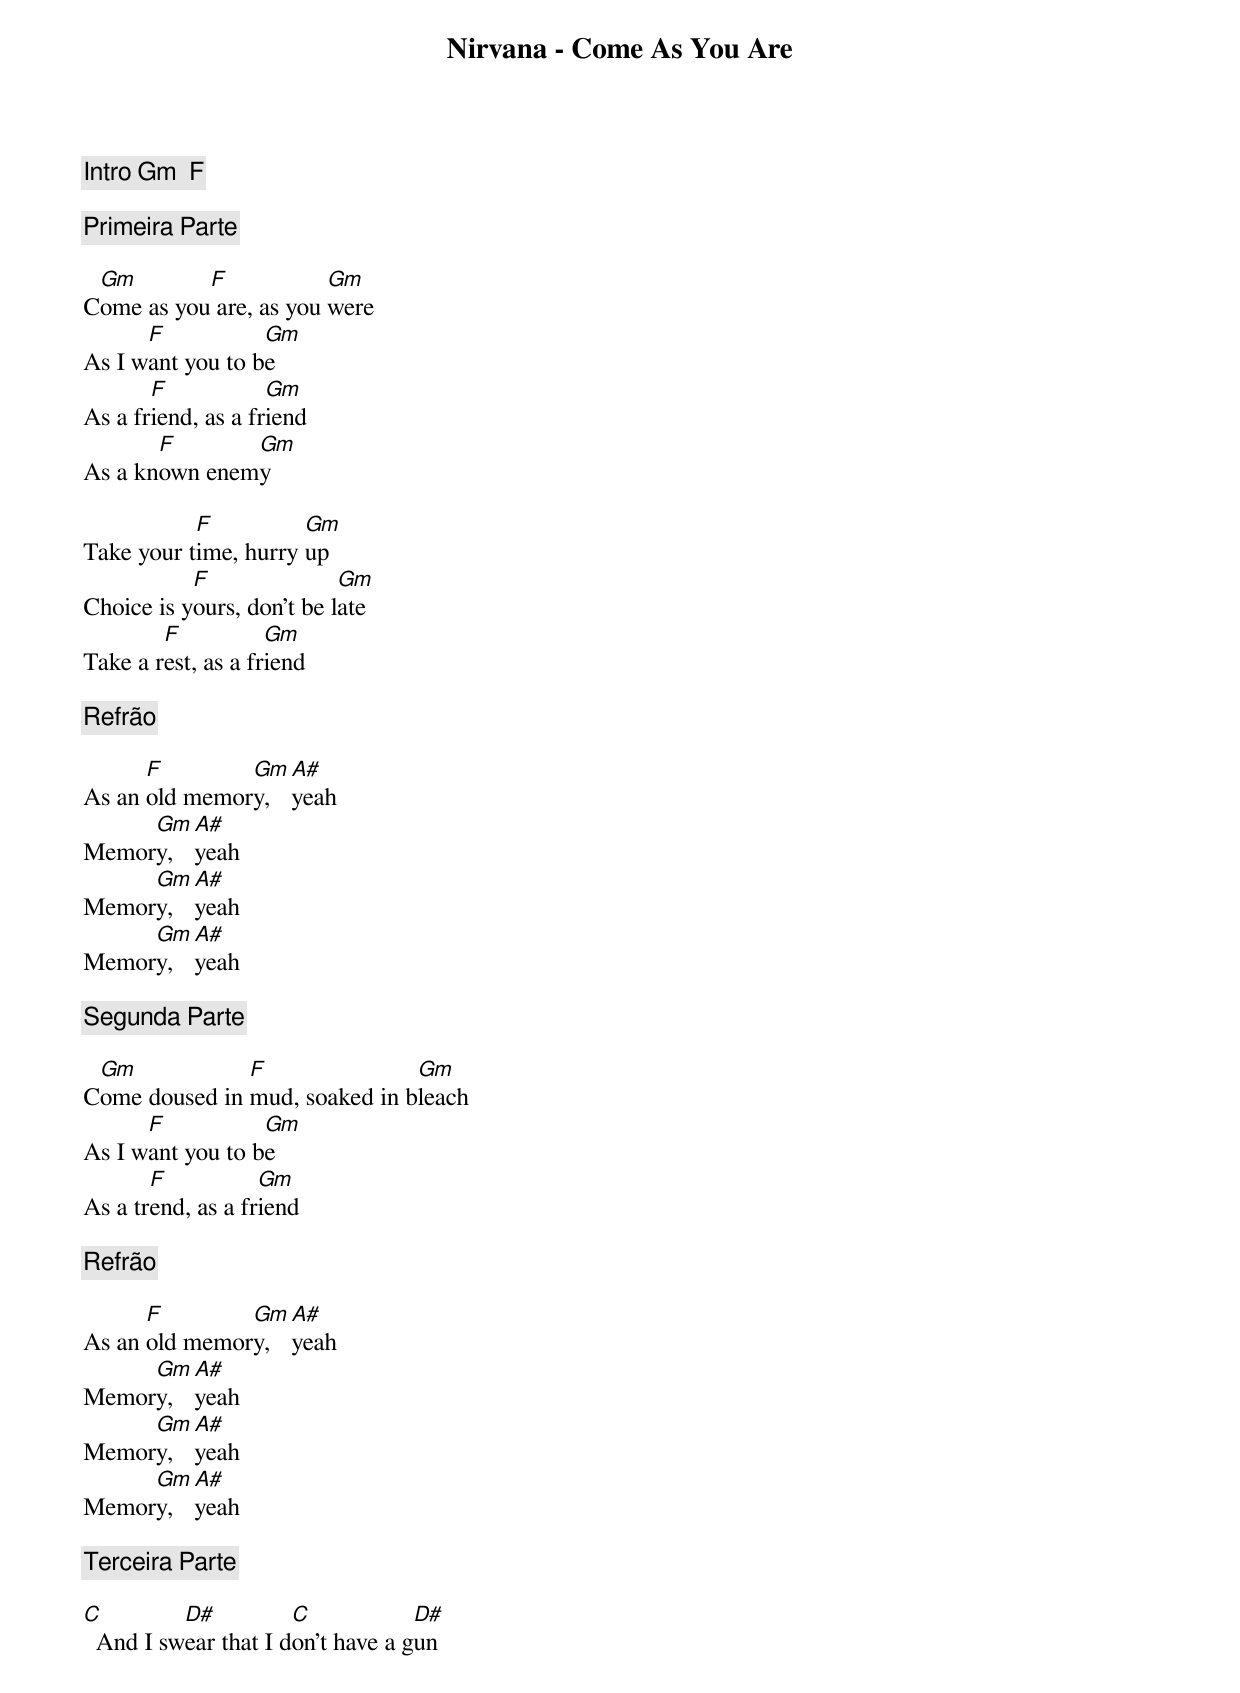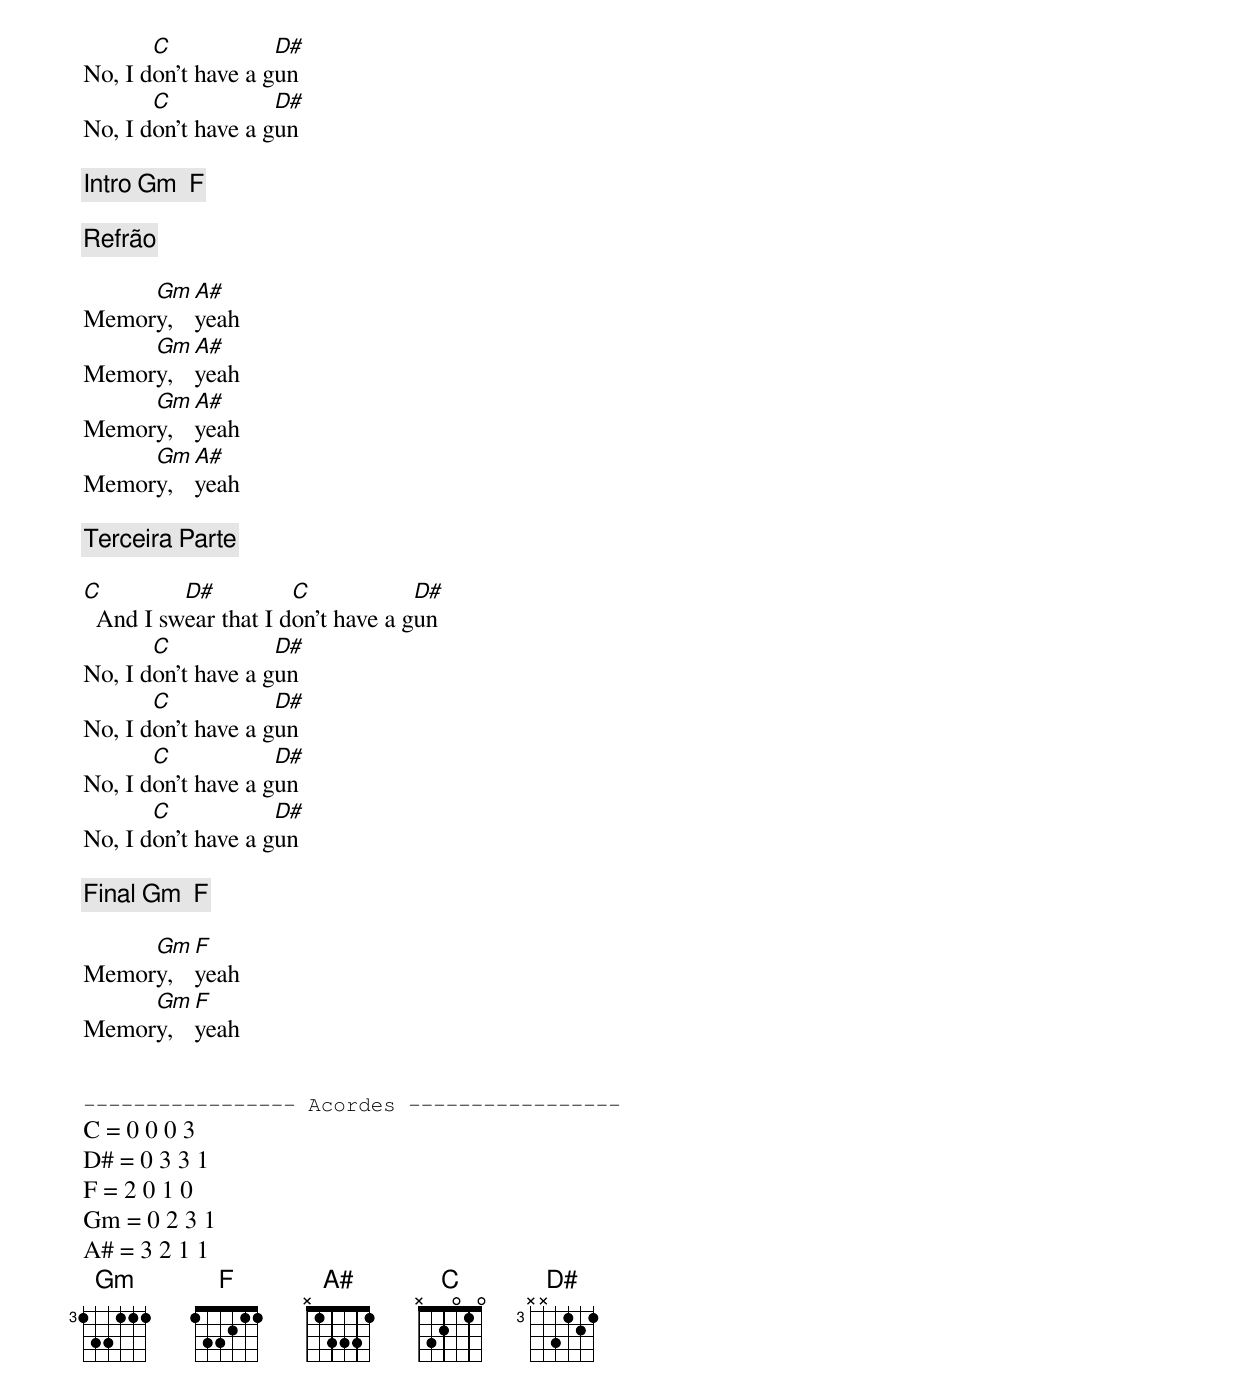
Nirvana - Come As You Are

[Intro] Gm  F

[Primeira Parte]

 Gm        F            Gm
Come as you are, as you were
      F           Gm
As I want you to be
       F            Gm
As a friend, as a friend
       F       Gm
As a known enemy

           F          Gm
Take your time, hurry up
           F               Gm
Choice is yours, don't be late
        F           Gm
Take a rest, as a friend

[Refrão]

      F        Gm  A#
As an old memory,  yeah
     Gm  A#
Memory,  yeah
     Gm  A#
Memory,  yeah
     Gm  A#
Memory,  yeah

[Segunda Parte]

 Gm            F               Gm
Come doused in mud, soaked in bleach
      F           Gm
As I want you to be
       F           Gm
As a trend, as a friend

[Refrão]

      F        Gm  A#
As an old memory,  yeah
     Gm  A#
Memory,  yeah
     Gm  A#
Memory,  yeah
     Gm  A#
Memory,  yeah

[Terceira Parte]

C         D#          C            D#
  And I swear that I don't have a gun
       C            D#
No, I don't have a gun
       C            D#
No, I don't have a gun

[Intro] Gm  F

[Refrão]

     Gm  A#
Memory,  yeah
     Gm  A#
Memory,  yeah
     Gm  A#
Memory,  yeah
     Gm  A#
Memory,  yeah

[Terceira Parte]

C         D#          C            D#
  And I swear that I don't have a gun
       C            D#
No, I don't have a gun
       C            D#
No, I don't have a gun
       C            D#
No, I don't have a gun
       C            D#
No, I don't have a gun

[Final] Gm  F

     Gm  F
Memory,  yeah
     Gm  F
Memory,  yeah


----------------- Acordes -----------------
C = 0 0 0 3
D# = 0 3 3 1
F = 2 0 1 0
Gm = 0 2 3 1
A# = 3 2 1 1
